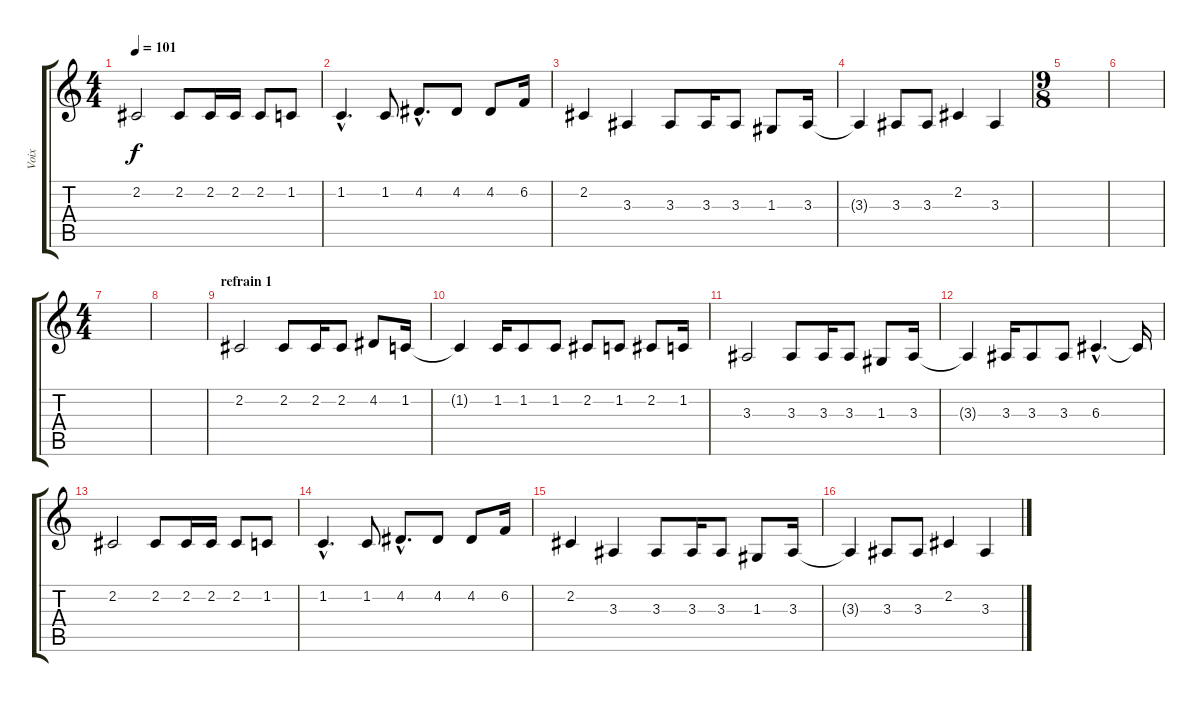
\track ("Voix" "Voix") {instrument lead1square}
\staff {score tabs}
\tuning (E4 B3 G3 D3 A2 E2) {hide}
\ts (4 4)
\tempo 101
\clef g2
\ks c
2.2.2{dy f} 2.2.8 2.2.16 2.2.16 2.2.8 1.2.8 |
1.2{hac}.4{d} 1.2.8 4.2{hac}.8{d} 4.2.8 4.2.8 6.2.16 |
2.2.4 3.3.4 3.3.8 3.3.16 3.3.8 1.3.8 3.3.16 |
3.3{t}.4 3.3.8 3.3.8 2.2.4 3.3.4 |
\ts (9 8)
|
|
\ts (4 4)
|
|
\section ("" "refrain 1")
2.2.2 2.2.8 2.2.16 2.2.8 4.2.8 1.2.16 |
1.2{t}.4 1.2.16 1.2.8 1.2.8 2.2.8 1.2.8 2.2.8 1.2.16 |
3.3.2 3.3.8 3.3.16 3.3.8 1.3.8 3.3.16 |
3.3{t}.4 3.3.16 3.3.8 3.3.8 6.3{hac}.4{d} 6.3{t}.16 |
2.2.2 2.2.8 2.2.16 2.2.16 2.2.8 1.2.8 |
1.2{hac}.4{d} 1.2.8 4.2{hac}.8{d} 4.2.8 4.2.8 6.2.16 |
2.2.4 3.3.4 3.3.8 3.3.16 3.3.8 1.3.8 3.3.16 |
3.3{t}.4 3.3.8 3.3.8 2.2.4 3.3.4
